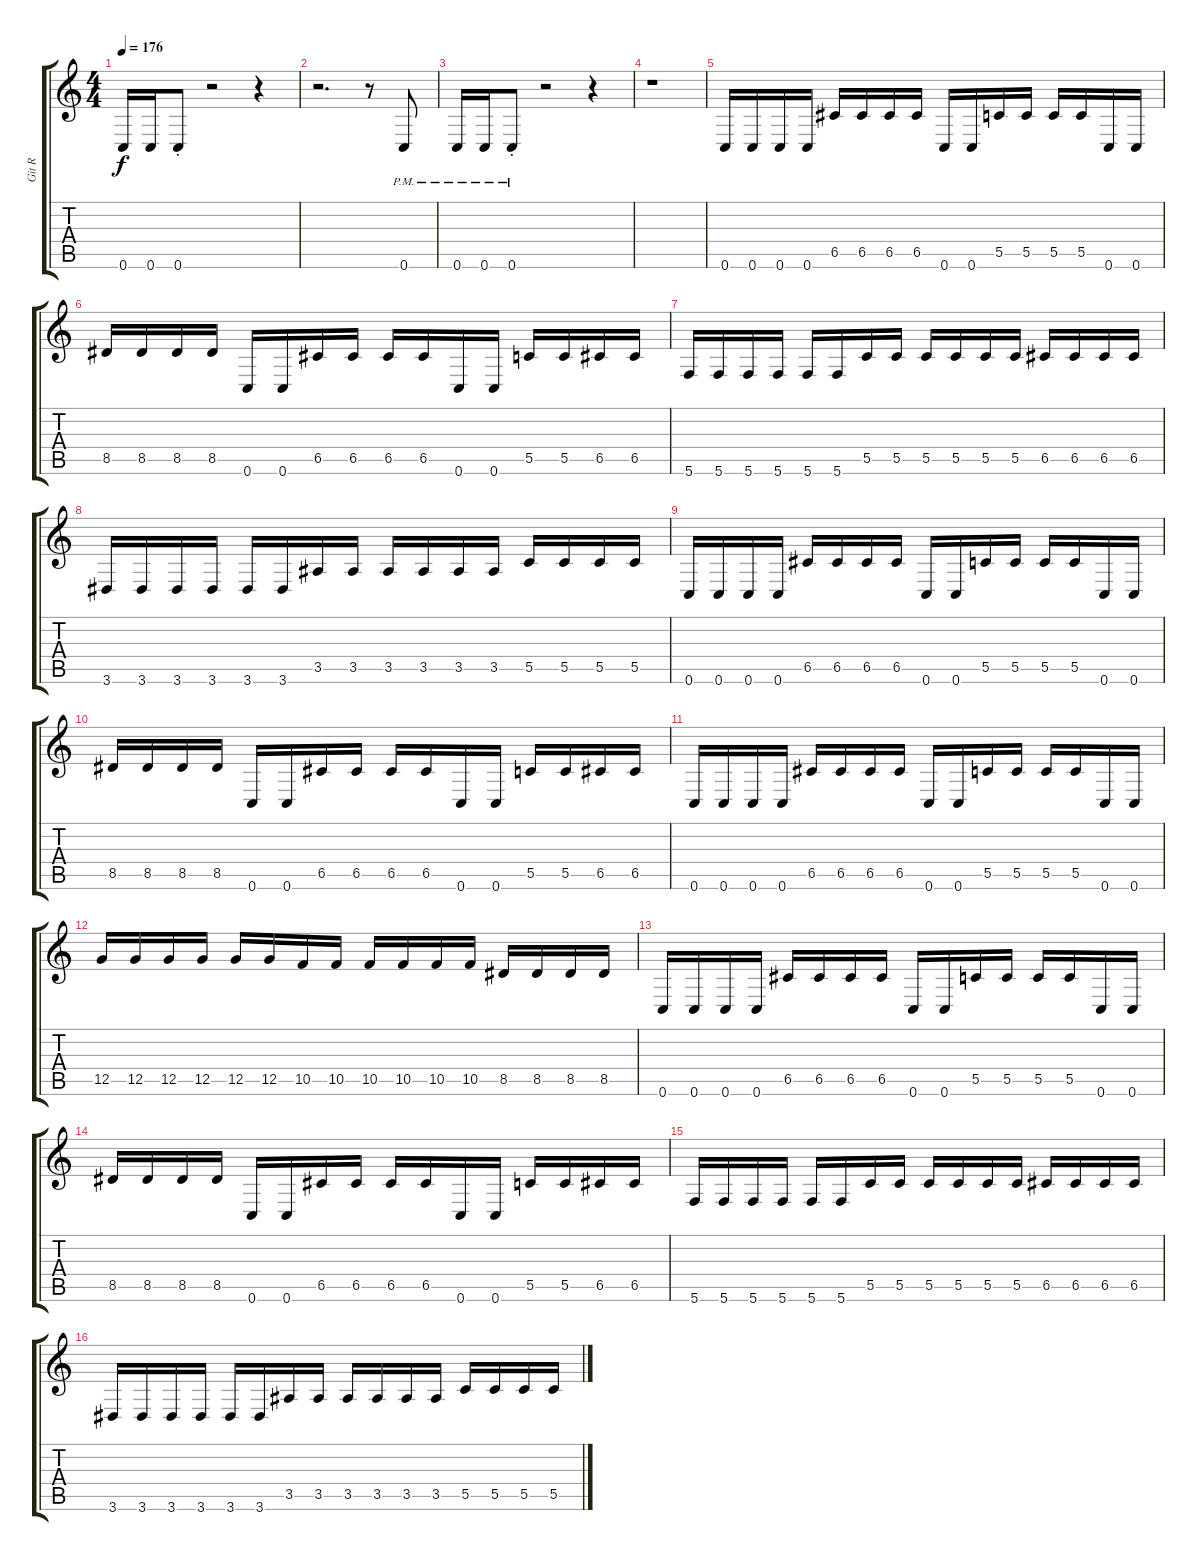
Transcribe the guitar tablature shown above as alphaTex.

\track ("Git R" "Git R") {instrument distortionguitar}
\staff {score tabs}
\tuning (D4 A3 F3 C3 G2 C2) {hide}
\ts (4 4)
\tempo 176
\clef g2
\ks c
0.6.16{dy f} 0.6.16 0.6{st}.8 r.2 r.4 |
r.2{d} r.8 0.6{pm}.8 |
0.6{pm}.16 0.6{pm}.16 0.6{pm st}.8 r.2 r.4 |
r.1 |
0.6.16 0.6.16 0.6.16 0.6.16 6.5.16 6.5.16 6.5.16 6.5.16 0.6.16 0.6.16 5.5.16 5.5.16 5.5.16 5.5.16 0.6.16 0.6.16 |
8.5.16 8.5.16 8.5.16 8.5.16 0.6.16 0.6.16 6.5.16 6.5.16 6.5.16 6.5.16 0.6.16 0.6.16 5.5.16 5.5.16 6.5.16 6.5.16 |
5.6.16 5.6.16 5.6.16 5.6.16 5.6.16 5.6.16 5.5.16 5.5.16 5.5.16 5.5.16 5.5.16 5.5.16 6.5.16 6.5.16 6.5.16 6.5.16 |
3.6.16 3.6.16 3.6.16 3.6.16 3.6.16 3.6.16 3.5.16 3.5.16 3.5.16 3.5.16 3.5.16 3.5.16 5.5.16 5.5.16 5.5.16 5.5.16 |
0.6.16 0.6.16 0.6.16 0.6.16 6.5.16 6.5.16 6.5.16 6.5.16 0.6.16 0.6.16 5.5.16 5.5.16 5.5.16 5.5.16 0.6.16 0.6.16 |
8.5.16 8.5.16 8.5.16 8.5.16 0.6.16 0.6.16 6.5.16 6.5.16 6.5.16 6.5.16 0.6.16 0.6.16 5.5.16 5.5.16 6.5.16 6.5.16 |
0.6.16 0.6.16 0.6.16 0.6.16 6.5.16 6.5.16 6.5.16 6.5.16 0.6.16 0.6.16 5.5.16 5.5.16 5.5.16 5.5.16 0.6.16 0.6.16 |
12.5.16 12.5.16 12.5.16 12.5.16 12.5.16 12.5.16 10.5.16 10.5.16 10.5.16 10.5.16 10.5.16 10.5.16 8.5.16 8.5.16 8.5.16 8.5.16 |
0.6.16 0.6.16 0.6.16 0.6.16 6.5.16 6.5.16 6.5.16 6.5.16 0.6.16 0.6.16 5.5.16 5.5.16 5.5.16 5.5.16 0.6.16 0.6.16 |
8.5.16 8.5.16 8.5.16 8.5.16 0.6.16 0.6.16 6.5.16 6.5.16 6.5.16 6.5.16 0.6.16 0.6.16 5.5.16 5.5.16 6.5.16 6.5.16 |
5.6.16 5.6.16 5.6.16 5.6.16 5.6.16 5.6.16 5.5.16 5.5.16 5.5.16 5.5.16 5.5.16 5.5.16 6.5.16 6.5.16 6.5.16 6.5.16 |
3.6.16 3.6.16 3.6.16 3.6.16 3.6.16 3.6.16 3.5.16 3.5.16 3.5.16 3.5.16 3.5.16 3.5.16 5.5.16 5.5.16 5.5.16 5.5.16
